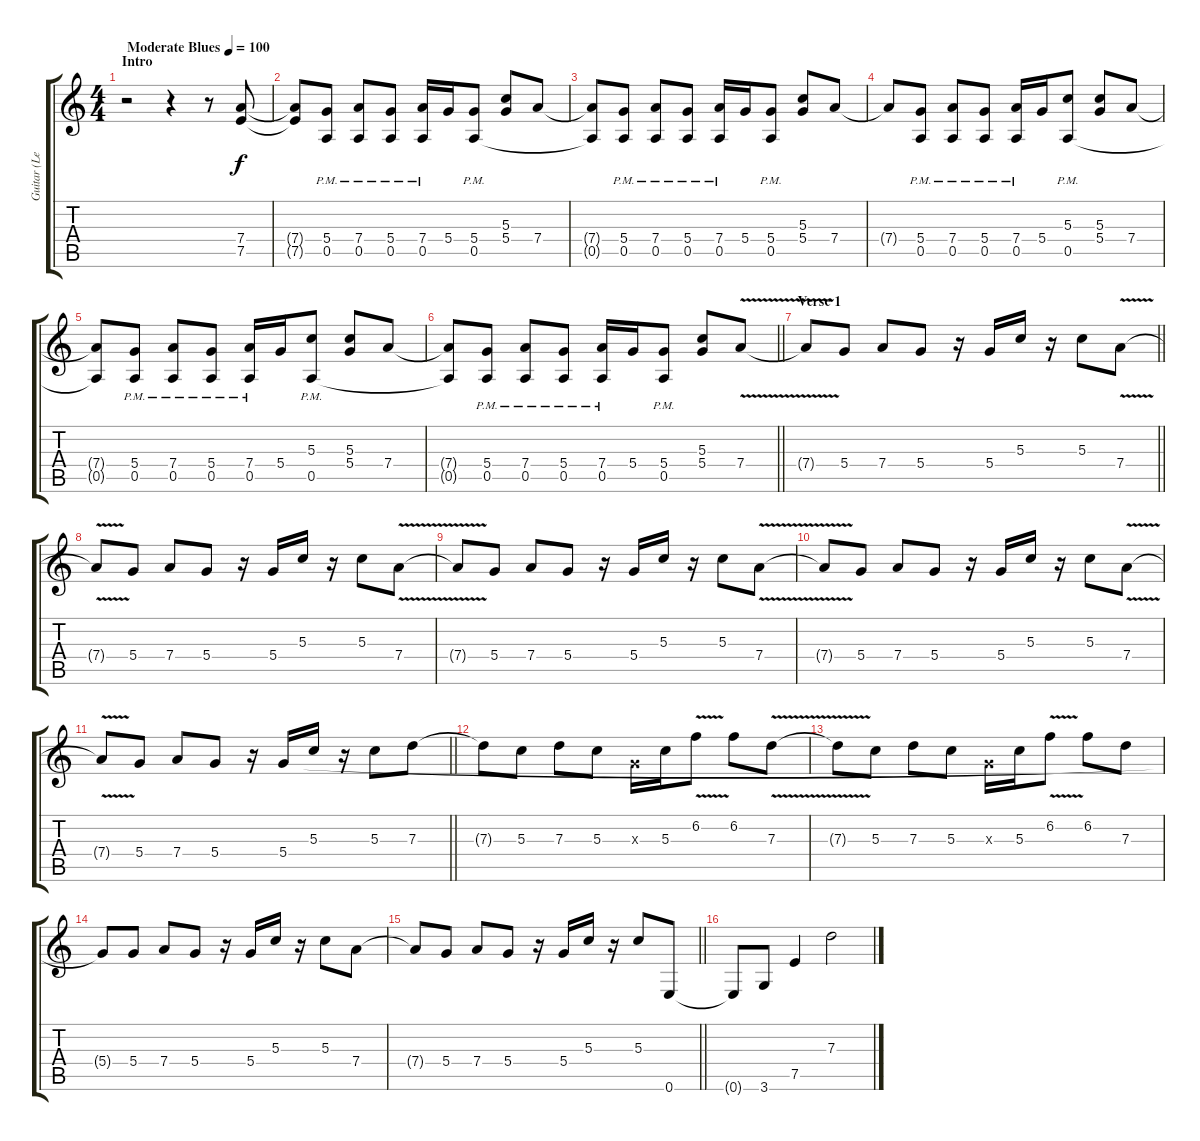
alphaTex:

\track ("Guitar (Lead)" "Guitar (Le") {instrument overdrivenguitar}
\staff {score tabs}
\tuning (E4 B3 G3 D3 A2 E2) {hide}
\ts (4 4)
\section ("" "Intro")
\tempo (100 "Moderate Blues")
\clef g2
\ks c
r.2{dy f instrument overdrivenguitar} r.4 r.8 (7.4 7.5).8 |
(7.4{t} 7.5{t}).8 (5.4{pm} 0.5).8 (7.4{pm} 0.5).8 (5.4{pm} 0.5).8 (7.4{pm} 0.5).16 5.4.16 (5.4{pm} 0.5).8 (5.3 5.4).8 7.4.8 |
(7.4{t} 0.5{t}).8 (5.4{pm} 0.5).8 (7.4{pm} 0.5).8 (5.4{pm} 0.5).8 (7.4{pm} 0.5).16 5.4.16 (5.4{pm} 0.5{pm}).8 (5.3 5.4).8 7.4.8 |
7.4{t}.8 (5.4{pm} 0.5).8 (7.4{pm} 0.5).8 (5.4{pm} 0.5).8 (7.4{pm} 0.5).16 5.4.16 (5.3{pm} 0.5{pm}).8 (5.3 5.4).8 7.4.8 |
(7.4{t} 0.5{t}).8 (5.4{pm} 0.5).8 (7.4{pm} 0.5).8 (5.4{pm} 0.5).8 (7.4{pm} 0.5).16 5.4.16 (5.3{pm} 0.5{pm}).8 (5.3 5.4).8 7.4.8 |
\barLineRight lightlight
(7.4{t} 0.5{t}).8 (5.4{pm} 0.5).8 (7.4{pm} 0.5).8 (5.4{pm} 0.5).8 (7.4{pm} 0.5).16 5.4.16 (5.4{pm} 0.5).8 (5.3 5.4).8 7.4{v}.8 |
\section ("" "Verse 1")
\barLineRight lightlight
7.4{t}.8 5.4.8 7.4.8 5.4.8 r.16 5.4.16 5.3.16 r.16 5.3.8 7.4{v}.8 |
7.4{t}.8 5.4.8 7.4.8 5.4.8 r.16 5.4.16 5.3.16 r.16 5.3.8 7.4{v}.8 |
7.4{t}.8 5.4.8 7.4.8 5.4.8 r.16 5.4.16 5.3.16 r.16 5.3.8 7.4{v}.8 |
7.4{t}.8 5.4.8 7.4.8 5.4.8 r.16 5.4.16 5.3.16 r.16 5.3.8 7.4{v}.8 |
\barLineRight lightlight
7.4{t}.8 5.4.8 7.4.8 5.4.8 r.16 5.4.16 5.3.16 r.16 5.3.8 7.3.8 |
7.3{t}.8 5.3.8 7.3.8 5.3.8 0.3{x}.16 5.3.16 6.2{v}.8 6.2.8 7.3{v}.8 |
7.3{t}.8 5.3.8 7.3.8 5.3.8 0.3{x}.16 5.3.16 6.2{v}.8 6.2.8 7.3.8 |
5.4{t}.8 5.4.8 7.4.8 5.4.8 r.16 5.4.16 5.3.16 r.16 5.3.8 7.4.8 |
\barLineRight lightlight
7.4{t}.8 5.4.8 7.4.8 5.4.8 r.16 5.4.16 5.3.16 r.16 5.3.8 0.6.8 |
0.6{t}.8 3.6.8 7.5.4 7.3.2
